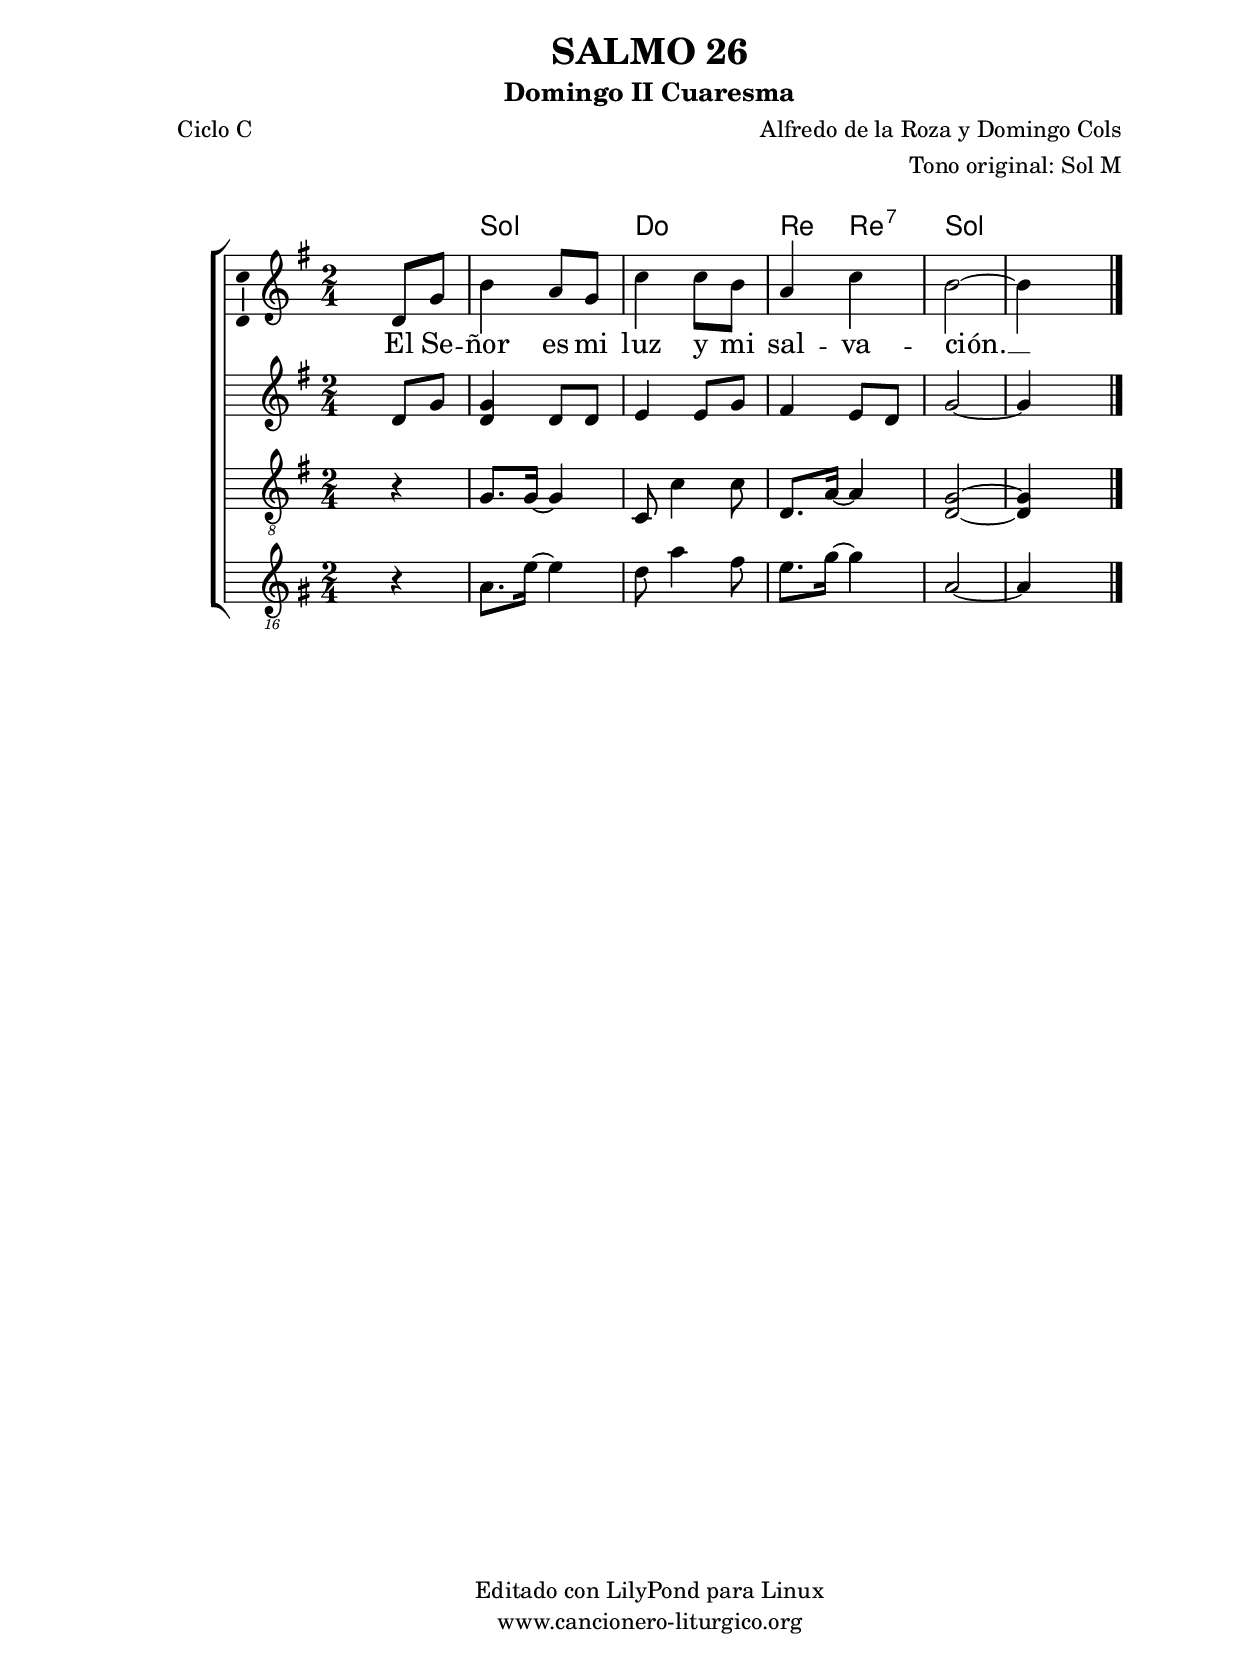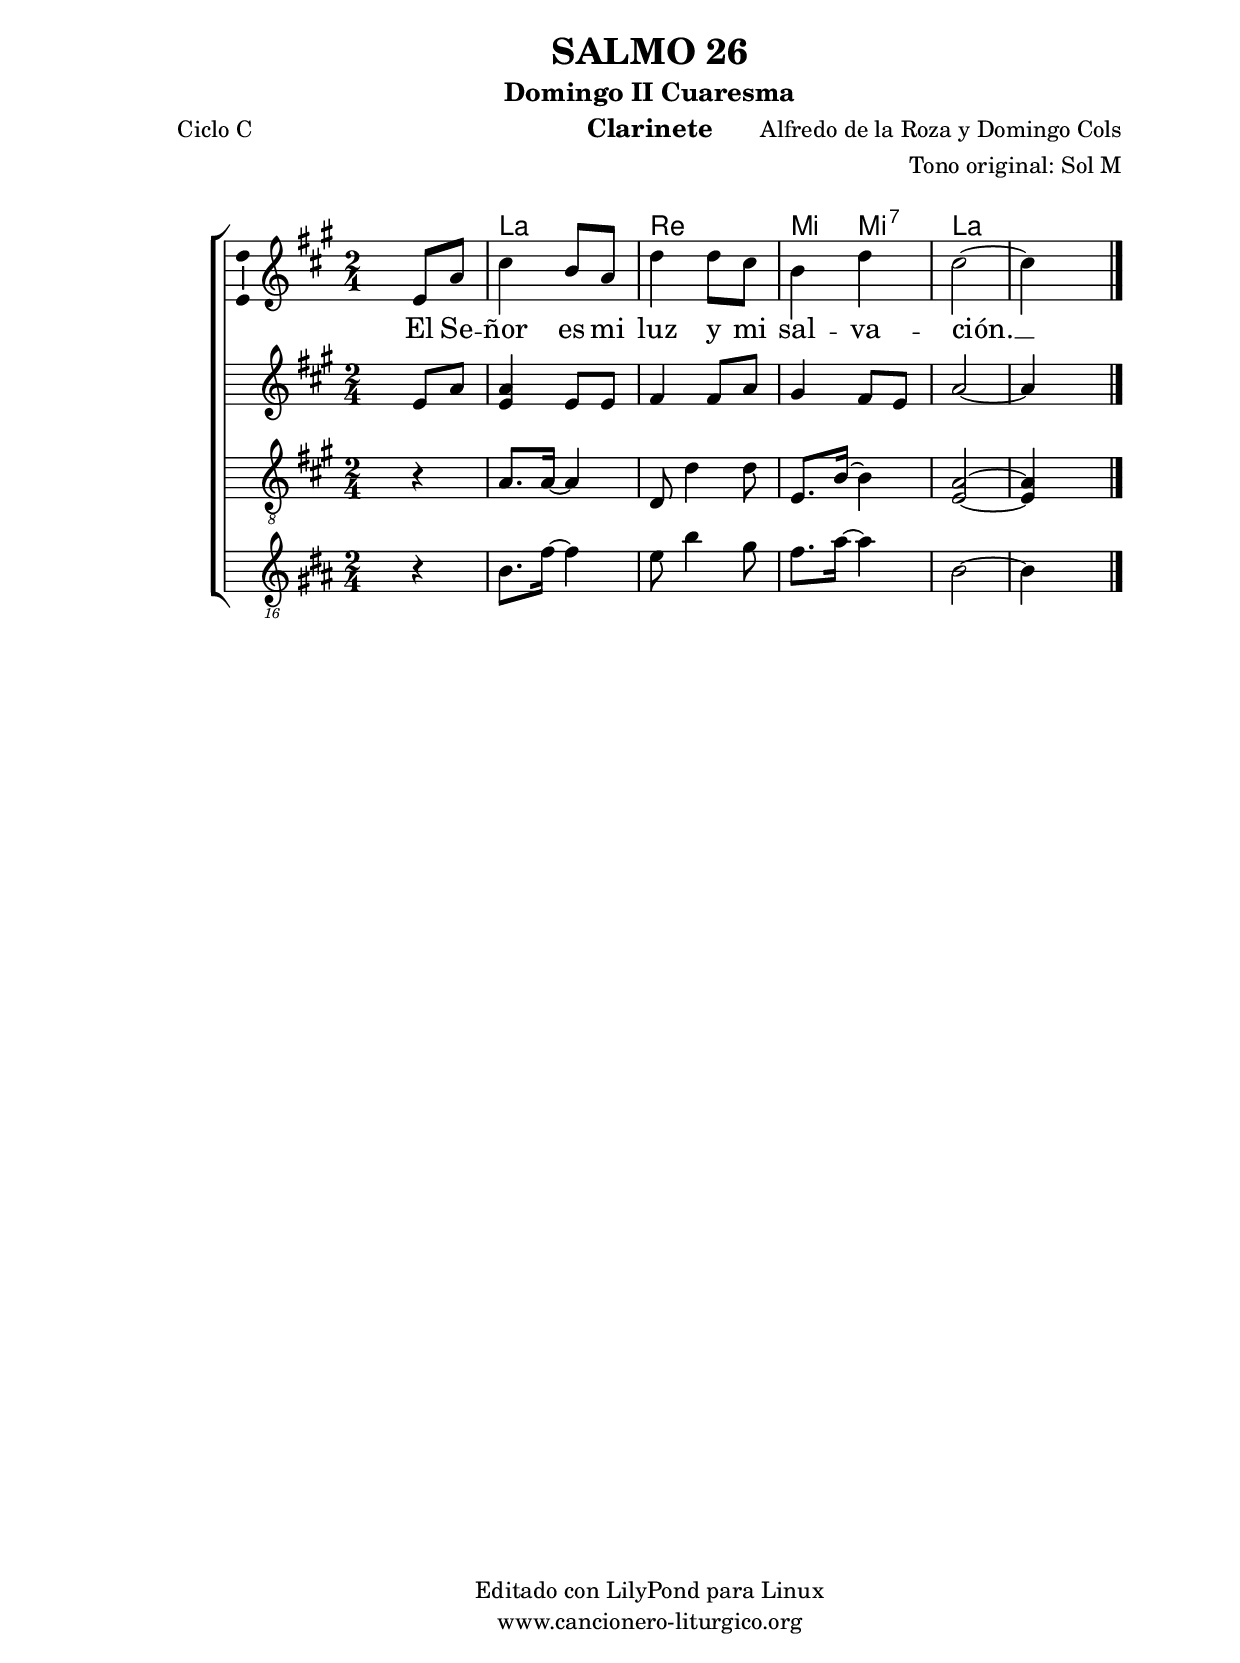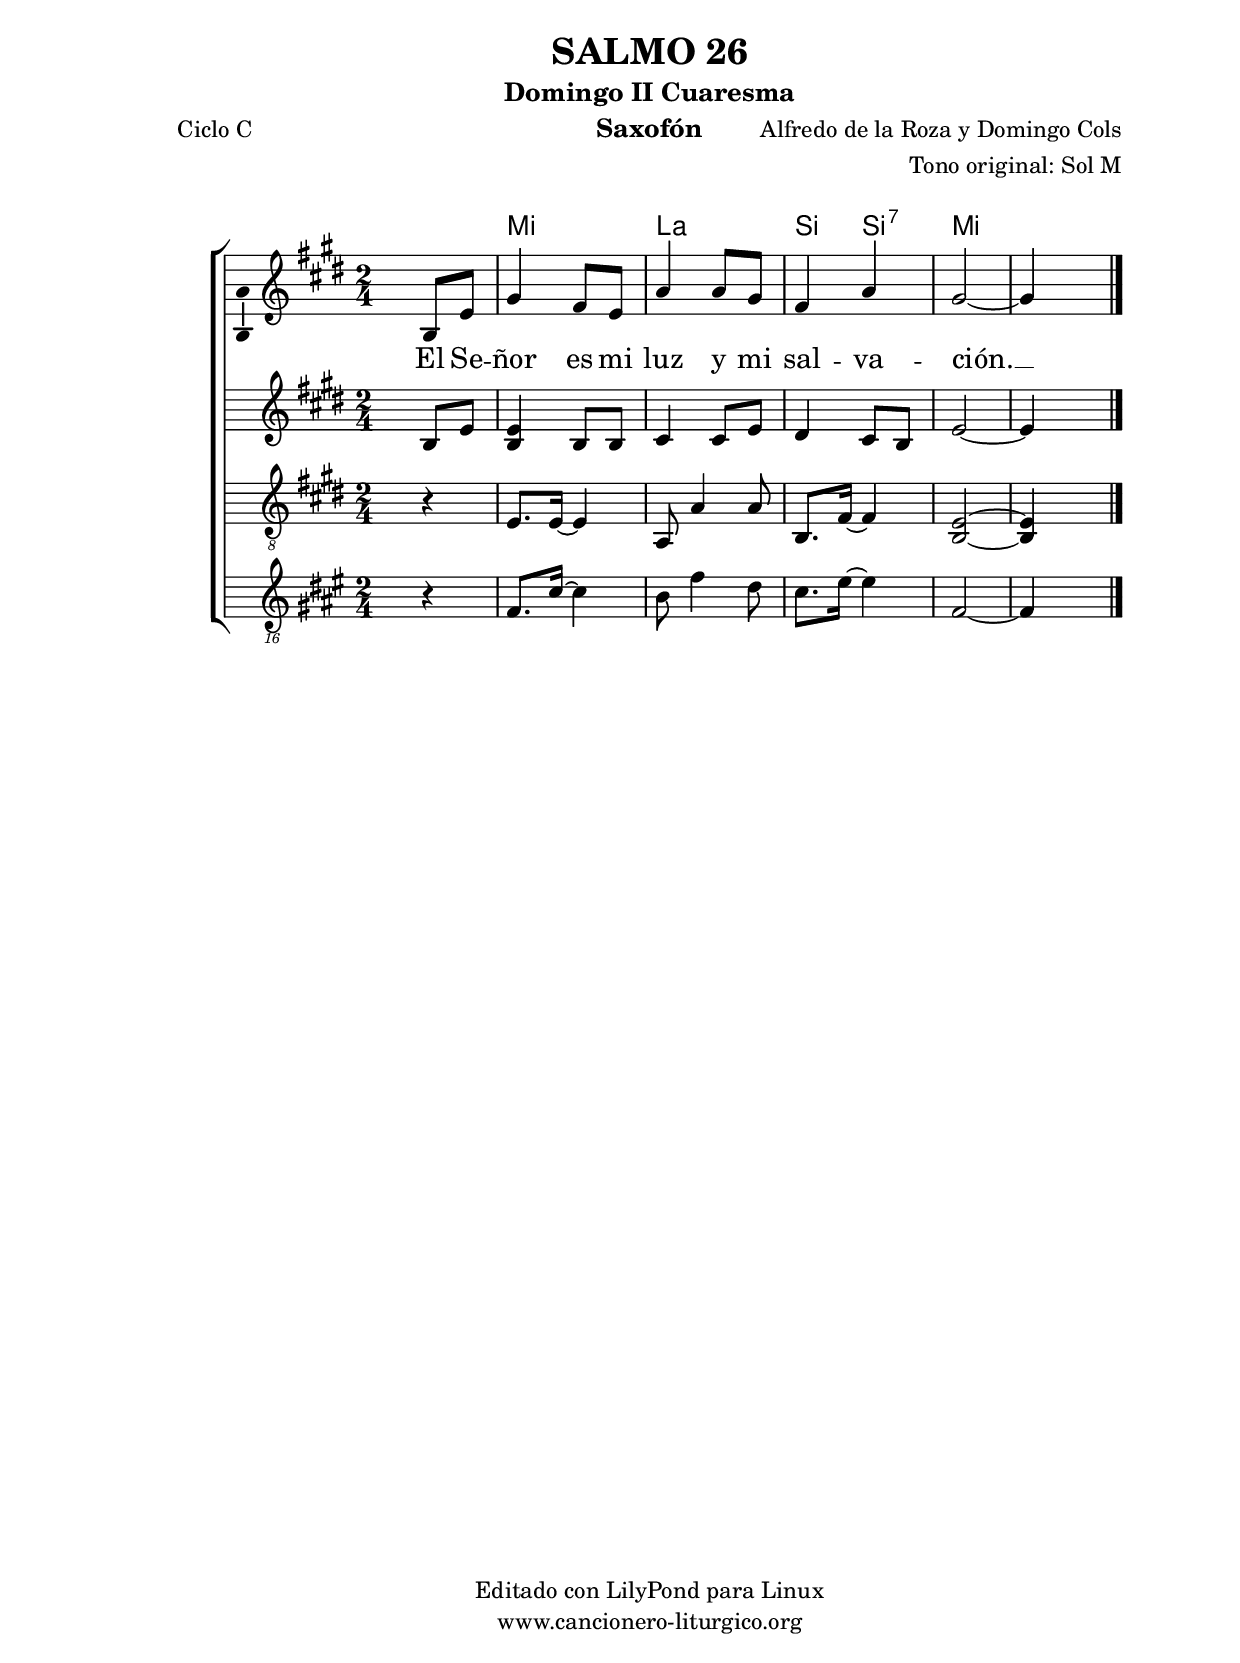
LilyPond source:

%
%para convertir .midi en .wav:
%timidity filename.midi -Ow -o finename.wav
%
%
%Para convertir de .wav a .mp3:
%lame -h -m j filename.wav
%
%
%para escuchar el midi:
%timidity nombrefichero.midi
%


%versión de lilypond para la que se ha escrito esta partitura:
\version "2.16.0"

	%Tamaño papel
	#(set-default-paper-size "a4")
	%Tamaño partitura
	#(set-global-staff-size 20)
	%No responde al pulsar sobre una nota
	#(ly:set-option 'point-and-click #f)

%parámetros del encabezamiento:
\header {
	title = "SALMO 26"
	subtitle = "Domingo II Cuaresma"
	composer = "Alfredo de la Roza y Domingo Cols"
	poet = "Ciclo C"
	meter = ""
	arranger = "Tono original: Sol M"
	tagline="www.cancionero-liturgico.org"
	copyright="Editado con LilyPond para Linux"
	tiempo = "Cuaresma"
	usos = "Salmo"
	letra = "El Señor es mi luz y mi salvación."
	}

%parámetros asociados al papel:
\paper  {
	oddHeaderMarkup = \markup {\fill-line { \on-the-fly #not-first-page \fromproperty #'header:title \on-the-fly #not-first-page \fromproperty #'header:composer }}
	evenHeaderMarkup = \markup {\fill-line { \fromproperty #'header:composer \fromproperty #'header:title }}
	#(set-paper-size "a4")
	print-page-number = ##f
	first-page-number = 1
	print-first-page-number = ##f
%	head-separation = 3.0 \cm
	top-margin = 2.0 \cm
	bottom-margin = 0.5\cm
%%%	bottom-margin = -1.0\cm
	left-margin = 3.0 \cm
	line-width = 16.0 \cm 
	indent = 8\mm
	interscoreline = 2.\mm
	between-system-space = 15\mm
%	para que las partituras no llenen la hoja:
	ragged-bottom = ##t
%	idem para la última hoja:
	ragged-last-bottom = ##f
%	para que las partituras llenen el ancho del papel:
	ragged-last = ##f
	after-title-space = 2.5 \cm
%page-count=1
%system-count=8

	%Flexible Vertical Spacing
%	markup-markup-spacing =
%	#'((basic-distance . 15) (minimum-distance . 15) (padding . 3))
	markup-system-spacing =
	#'((basic-distance . 15) (minimum-distance . 15) (padding . 3))
	system-system-spacing =
	#'((basic-distance . 15) (minimum-distance . 15) (padding . 3))
	score-system-spacing =
	#'((basic-distance . 15) (minimum-distance . 15) (padding . 5))
%	top-system-spacing = % header
%	#'((basic-distance . 8) (minimum-distance . 0) (padding . 3))
%	top-markup-spacing =
%	#'((basic-distance . 20) (minimum-distance . 20) (padding . 3))
	last-bottom-spacing = % footer
	#'((basic-distance . 5) (minimum-distance . 5) (padding . 3))
%	score-markup-spacing =
%	#'((basic-distance . 16) (minimum-distance . 13) (padding . 3))

	}


%parámetros que afectan a toda la partitura:
global =  {
	%clave de sol (G):
	\clef G
	%armadura:
%	\transpose a c'
	\key g \major
	\tempo 4=69
	\set Score.tempoHideNote = ##t
	}


acordes = {
	\italianChords
	\chordmode {
%	\transpose a c'
{
s2
g2 c d4 d:7 g2 s
	}
	}
}


melodia = 
%	\transpose a c'
{
	\relative c'{
	\time 2/4

s4 d8 g
b4 a8 g
c4 c8 b
a4 c
b2~
b4 s4

	\bar "|."
	}
	}

melodiados = 
%	\transpose a c'
{
	\relative c'{
	\time 2/4

%\clef "G_8"
s4 d8 g
<g d>4 d8 d
e4 e8 g
fis4 e8 d
g2~
g4 s4

	\bar "|."
	}
	}

melodiatres = 
%	\transpose a c'
{
	\relative c'{
	\time 2/4

%\clef F
\clef "G_8"
s4 r4
g8. g16~g4
c,8 c'4 c8
d,8. a'16~a4
<g d>2~
<g d>4 s4

	\bar "|."
	}
	}

melodiacuatro = 
%	\transpose a c'
{
	\relative c'{
	\time 2/4

%\clef F
\clef "G_16"
s4 r4
g,8. d'16~d4
c8 g'4 e8
d8. fis16~fis4
g,2~
g4 s4

	\bar "|."
	}
	}

texto = \lyricmode {
El Se -- ñor es mi luz y mi sal -- va -- ción. __
	}


acordesStaff = \context ChordNames = acordesStaff <<
	\set chordChanges = ##t
	\acordes
	>>


vozStaff = \context Voice = vozStaff
\with {\consists "Ambitus_engraver"}
<<
%	\set Staff.instrumentName = ""
%	\set Staff.shortInstrumentName = ""
%	\set Staff.midiInstrument = #"clarinet"
%	\set Staff.midiInstrument = #"cello"
%	\set Staff.midiInstrument = #"flute"
	\set Staff.midiInstrument = #"electric guitar (jazz)"
%	\set Staff.midiInstrument = #"english horn"
%	\set Staff.midiInstrument = #"violin"
%	\set Staff.midiInstrument = #"glockenspiel"
	\set Staff.midiMinimumVolume = #0.7
	\set Staff.midiMaximumVolume = #0.9
	\global
	\melodia
	>>

vozdosStaff = \context Voice = vozdosStaff
<<
%	\set Staff.instrumentName = "Clarinete 1"
%	\set Staff.shortInstrumentName = "C"
	\override Staff.StaffSymbol #'staff-space = #(magstep -0.35)
	\set Staff.midiInstrument = #"english horn"
	\set Staff.midiMinimumVolume = #0.4
	\set Staff.midiMaximumVolume = #0.5
	\global
	\melodiados
	>>

voztresStaff = \context Voice = voztresStaff
<<
%	\set Staff.instrumentName = "Saxofón"
%	\set Staff.shortInstrumentName = "S"
	\override Staff.StaffSymbol #'staff-space = #(magstep -0.35)
	\set Staff.midiInstrument = #"violin"
	\set Staff.midiMinimumVolume = #0.4
	\set Staff.midiMaximumVolume = #0.5
%Cambio tono para saxofón (DESDE tono de clarinete)
%El segundo comando escribe la partitura en el tono del saxofón
%El primer comando hace que el fichero midi, a pesar de lo anterior, suene en el mismo tono que el resto de la partitura
%%%%%%\transposition f'
%%%%%%\transpose d a,
{
	\global
	\melodiatres
}
	>>

vozcuatroStaff = \context Voice = vozcuatroStaff
<<
%	\set Staff.instrumentName = "Saxofón"
%	\set Staff.shortInstrumentName = "S"
	\override Staff.StaffSymbol #'staff-space = #(magstep -0.35)
	\set Staff.midiInstrument = #"violin"
	\set Staff.midiMinimumVolume = #0.4
	\set Staff.midiMaximumVolume = #0.5
%Cambio tono para saxofón (DESDE tono de clarinete)
%El segundo comando escribe la partitura en el tono del saxofón
%El primer comando hace que el fichero midi, a pesar de lo anterior, suene en el mismo tono que el resto de la partitura
%%%%%%\transposition f'
%%%%%%\transpose d a,
{
	\global
	\melodiacuatro
}
	>>


textoStaff = \context Lyrics = textoStaff <<
	\lyricsto vozStaff \texto
	>>

\book {
	\score {
		\context ChoirStaff {
%			\override StaffGroup.SystemStartBracket #'collapse-height = #1
%			\override Score.SystemStartBar #'collapse-height = #1
			<<
			\acordesStaff
			\vozStaff
			\textoStaff
			\vozdosStaff
			\voztresStaff
			\vozcuatroStaff
			>>
			}
		\layout {
	    		\context {
				\Lyrics
				\override LyricText #'font-size = #2
				}
	   		 \context {
				\Score
				%fontSize = #3
				\override StaffSymbol #'staff-space = #(magstep +3)
				%\override Beam #'thickness = #0.55
				%\override SpacingSpanner #'spacing-increment = #1.0
				%\override Slur #'height-limit = #1.5
				}
			}
		}
	\score {
		\unfoldRepeats
		\context ChoirStaff {
			<<
			\acordesStaff
			\vozStaff
			\vozdosStaff
			\voztresStaff
			\vozcuatroStaff
			>>
			}
		\midi {
	  		\context {
	  			\Score
				tempoWholesPerMinute = #(ly:make-moment 70 4)
				}
			}
		}
	}

%Partitura para clarinete
#(define output-suffix "C")
\book {
	\header{
		instrument = "Clarinete"
		}
	\score {
		\context ChoirStaff {
%			\override StaffGroup.SystemStartBracket #'collapse-height = #1
%			\override Score.SystemStartBar #'collapse-height = #1
\transpose c d
			<<
			\acordesStaff
			\vozStaff
			\textoStaff
			\vozdosStaff
			\voztresStaff
			\vozcuatroStaff
			>>
			}
		\layout {
	    		\context {
				\Lyrics
				\override LyricText #'font-size = #2
				}
	   		 \context {
				\Score
				\override StaffSymbol #'staff-space = #(magstep +3)
				}
			}
		}
	}

%Partitura para saxofón
#(define output-suffix "S")
\book {
	\header{
		instrument = "Saxofón"
		}
	\score {
		\context ChoirStaff {
%			\override StaffGroup.SystemStartBracket #'collapse-height = #1
%			\override Score.SystemStartBar #'collapse-height = #1
\transpose c a,
			<<
			\acordesStaff
			\vozStaff
			\textoStaff
			\vozdosStaff
			\voztresStaff
			\vozcuatroStaff
			>>
			}
		\layout {
	    		\context {
				\Lyrics
				\override LyricText #'font-size = #2
				}
	   		 \context {
				\Score
				\override StaffSymbol #'staff-space = #(magstep +3)
				}
			}
		}
	}

